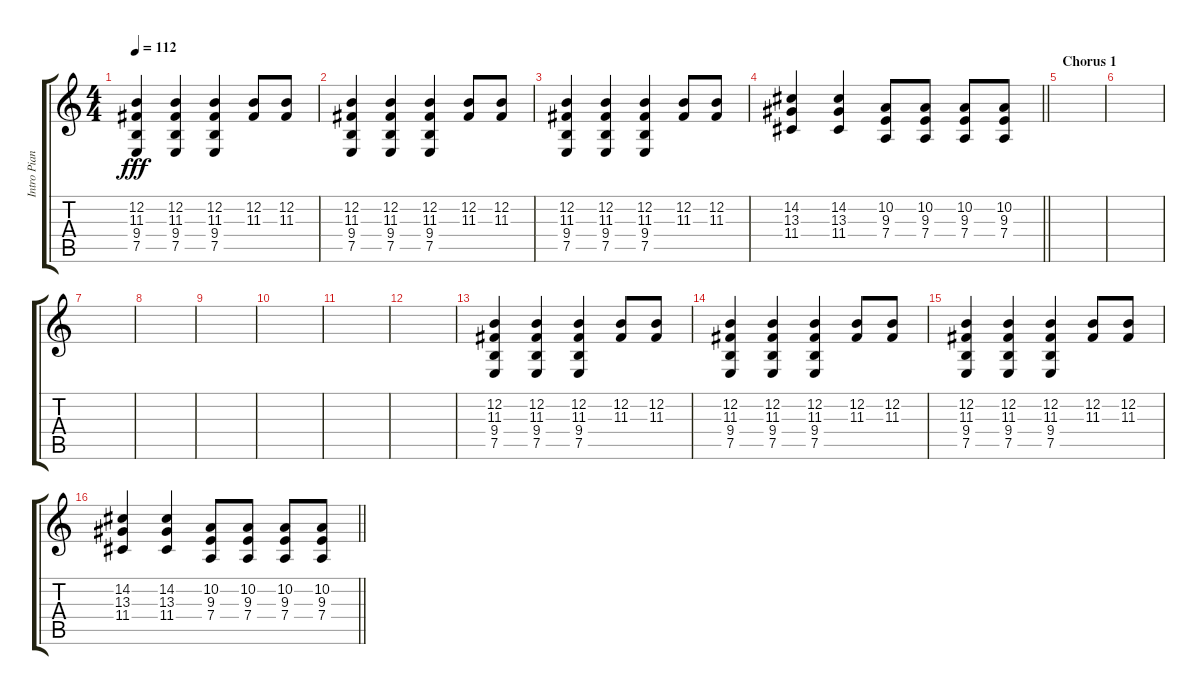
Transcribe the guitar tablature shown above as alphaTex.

\track ("Intro Piano" "Intro Pian") {instrument clavinet}
\staff {score tabs}
\tuning (E4 B3 G3 D3 A2 E2) {hide}
\ts (4 4)
\tempo 112
\clef g2
\ks c
(12.2 11.3 9.4 7.5).4{dy fff} (12.2 11.3 9.4 7.5).4 (12.2 11.3 9.4 7.5).4 (12.2 11.3).8 (12.2 11.3).8 |
(12.2 11.3 9.4 7.5).4 (12.2 11.3 9.4 7.5).4 (12.2 11.3 9.4 7.5).4 (12.2 11.3).8 (12.2 11.3).8 |
(12.2 11.3 9.4 7.5).4 (12.2 11.3 9.4 7.5).4 (12.2 11.3 9.4 7.5).4 (12.2 11.3).8 (12.2 11.3).8 |
\barLineRight lightlight
(14.2 13.3 11.4).4 (14.2 13.3 11.4).4 (10.2 9.3 7.4).8 (10.2 9.3 7.4).8 (10.2 9.3 7.4).8 (10.2 9.3 7.4).8 |
\section ("" "Chorus 1")
|
|
|
|
|
|
|
|
(12.2 11.3 9.4 7.5).4 (12.2 11.3 9.4 7.5).4 (12.2 11.3 9.4 7.5).4 (12.2 11.3).8 (12.2 11.3).8 |
(12.2 11.3 9.4 7.5).4 (12.2 11.3 9.4 7.5).4 (12.2 11.3 9.4 7.5).4 (12.2 11.3).8 (12.2 11.3).8 |
(12.2 11.3 9.4 7.5).4 (12.2 11.3 9.4 7.5).4 (12.2 11.3 9.4 7.5).4 (12.2 11.3).8 (12.2 11.3).8 |
\barLineRight lightlight
(14.2 13.3 11.4).4 (14.2 13.3 11.4).4 (10.2 9.3 7.4).8 (10.2 9.3 7.4).8 (10.2 9.3 7.4).8 (10.2 9.3 7.4).8
